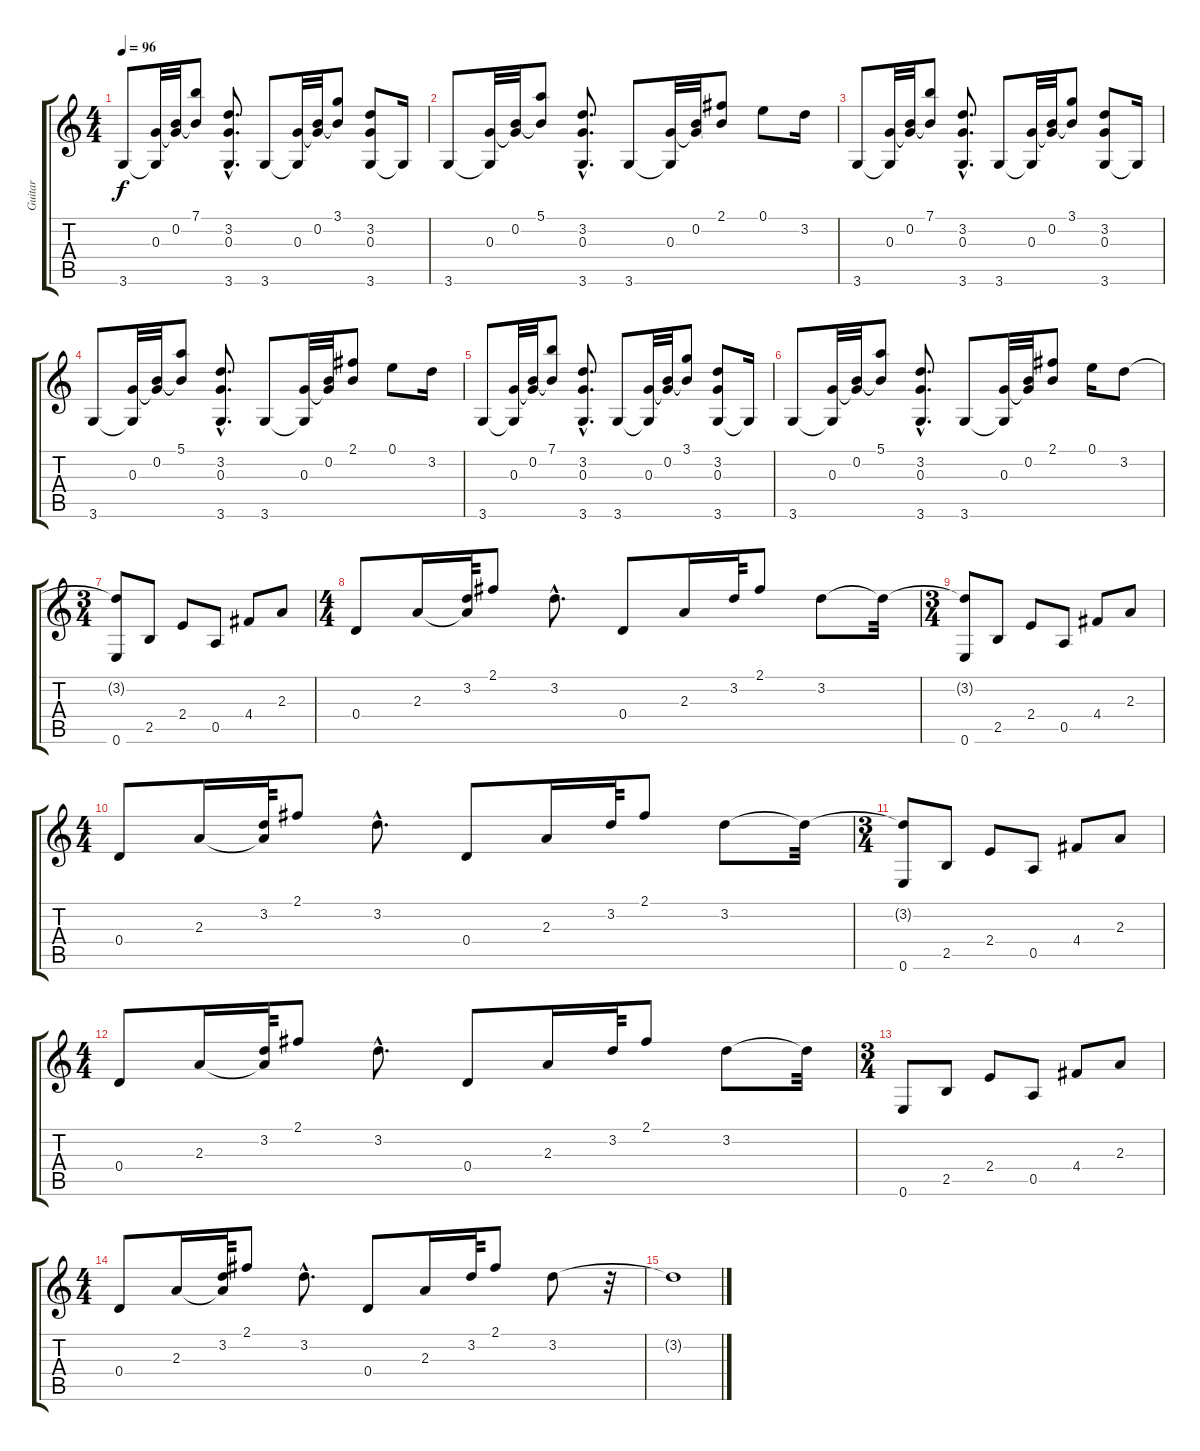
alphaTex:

\track ("Guitar" "Guitar") {instrument acousticguitarnylon}
\staff {score tabs}
\tuning (E4 B3 G3 D3 A2 E2) {hide}
\ts (4 4)
\tempo 96
\clef g2
\ks c
3.6.8{dy f} (0.3 3.6{t}).32 (0.2 0.3{t}).32 (7.1 0.2{t}).8 (3.2{hac} 0.3{hac} 3.6{hac}).8{d} 3.6.8 (0.3 3.6{t}).32 (0.2 0.3{t}).32 (3.1 0.2{t}).8 (3.2 0.3 3.6).8 3.6{t}.16 |
3.6.8 (0.3 3.6{t}).32 (0.2 0.3{t}).32 (5.1 0.2{t}).8 (3.2{hac} 0.3{hac} 3.6{hac}).8{d} 3.6.8 (0.3 3.6{t}).32 (0.2 0.3{t}).32 (2.1 0.2{t}).8 0.1.8 3.2.16 |
3.6.8 (0.3 3.6{t}).32 (0.2 0.3{t}).32 (7.1 0.2{t}).8 (3.2{hac} 0.3{hac} 3.6{hac}).8{d} 3.6.8 (0.3 3.6{t}).32 (0.2 0.3{t}).32 (3.1 0.2{t}).8 (3.2 0.3 3.6).8 3.6{t}.16 |
3.6.8 (0.3 3.6{t}).32 (0.2 0.3{t}).32 (5.1 0.2{t}).8 (3.2{hac} 0.3{hac} 3.6{hac}).8{d} 3.6.8 (0.3 3.6{t}).32 (0.2 0.3{t}).32 (2.1 0.2{t}).8 0.1.8 3.2.16 |
3.6.8 (0.3 3.6{t}).32 (0.2 0.3{t}).32 (7.1 0.2{t}).8 (3.2{hac} 0.3{hac} 3.6{hac}).8{d} 3.6.8 (0.3 3.6{t}).32 (0.2 0.3{t}).32 (3.1 0.2{t}).8 (3.2 0.3 3.6).8 3.6{t}.16 |
3.6.8 (0.3 3.6{t}).32 (0.2 0.3{t}).32 (5.1 0.2{t}).8 (3.2{hac} 0.3{hac} 3.6{hac}).8{d} 3.6.8 (0.3 3.6{t}).32 (0.2 0.3{t}).32 (2.1 0.2{t}).8 0.1.16 3.2.8 |
\ts (3 4)
(3.2{t} 0.6).8 2.5.8 2.4.8 0.5.8 4.4.8 2.3.8 |
\ts (4 4)
0.4.8 2.3.16 (3.2 2.3{t}).64 2.1.8 3.2{hac}.8{d} 0.4.8 2.3.16 3.2.64 2.1.8 3.2.8 3.2{t}.32 |
\ts (3 4)
(3.2{t} 0.6).8 2.5.8 2.4.8 0.5.8 4.4.8 2.3.8 |
\ts (4 4)
0.4.8 2.3.16 (3.2 2.3{t}).64 2.1.8 3.2{hac}.8{d} 0.4.8 2.3.16 3.2.64 2.1.8 3.2.8 3.2{t}.32 |
\ts (3 4)
(3.2{t} 0.6).8 2.5.8 2.4.8 0.5.8 4.4.8 2.3.8 |
\ts (4 4)
0.4.8 2.3.16 (3.2 2.3{t}).64 2.1.8 3.2{hac}.8{d} 0.4.8 2.3.16 3.2.64 2.1.8 3.2.8 3.2{t}.32 |
\ts (3 4)
0.6.8 2.5.8 2.4.8 0.5.8 4.4.8 2.3.8 |
\ts (4 4)
0.4.8 2.3.16 (3.2 2.3{t}).64 2.1.8 3.2{hac}.8{d} 0.4.8 2.3.16 3.2.64 2.1.8 3.2.8 r.32 |
3.2{t}.1
